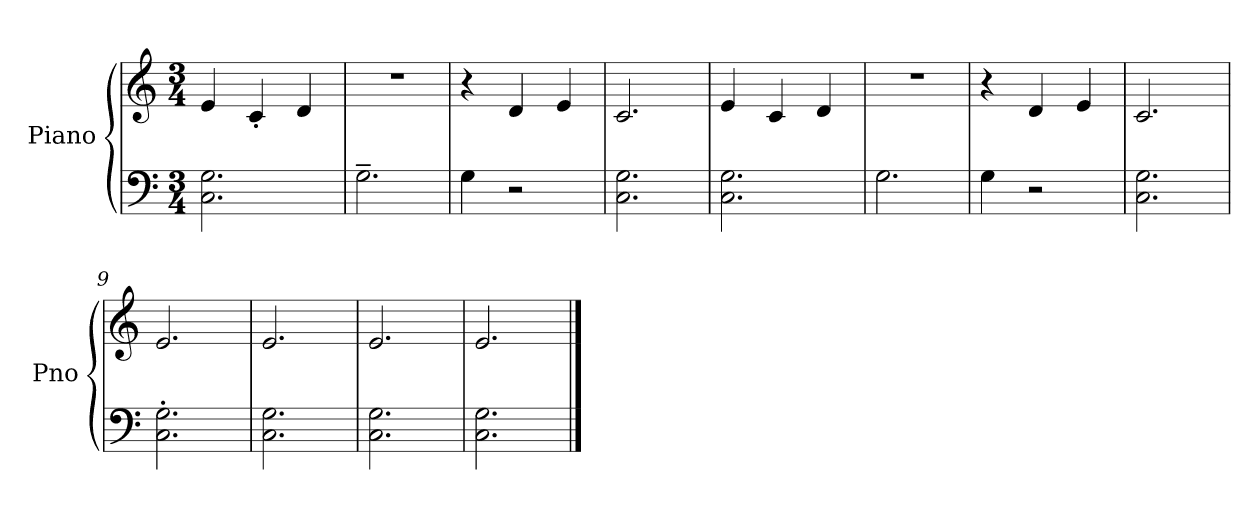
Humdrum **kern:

**kern	**kern
*part1	*part1
*staff2	*staff1
*I"Piano	*
*I'Pno	*
*clefF4	*clefG2
*k[]	*k[]
*M3/4	*M3/4
*MM120	*MM120
=1	=1
2.C\ 2.G\	4e/
.	4c'/
.	4d/
=2	=2
2.G~\	2.r
=3	=3
4G\	4r
2r	4d/
.	4e/
!!LO:LB:g=z
=4	=4
2.C\ 2.G\	2.c/
=5	=5
2.C\ 2.G\	4e/
.	4c/
.	4d/
=6	=6
2.G\	2.r
!!LO:LB:g=z
=7	=7
4G\	4r
2r	4d/
.	4e/
=8	=8
2.C\ 2.G\	2.c/
=9	=9
2.C\' 2.G\'	2.e/
!!LO:PB:g=z
=10	=10
2.C\ 2.G\	2.e/
=11	=11
2.C\ 2.G\	2.e/
=12	=12
2.C\ 2.G\	2.e/
==	==
*-	*-
